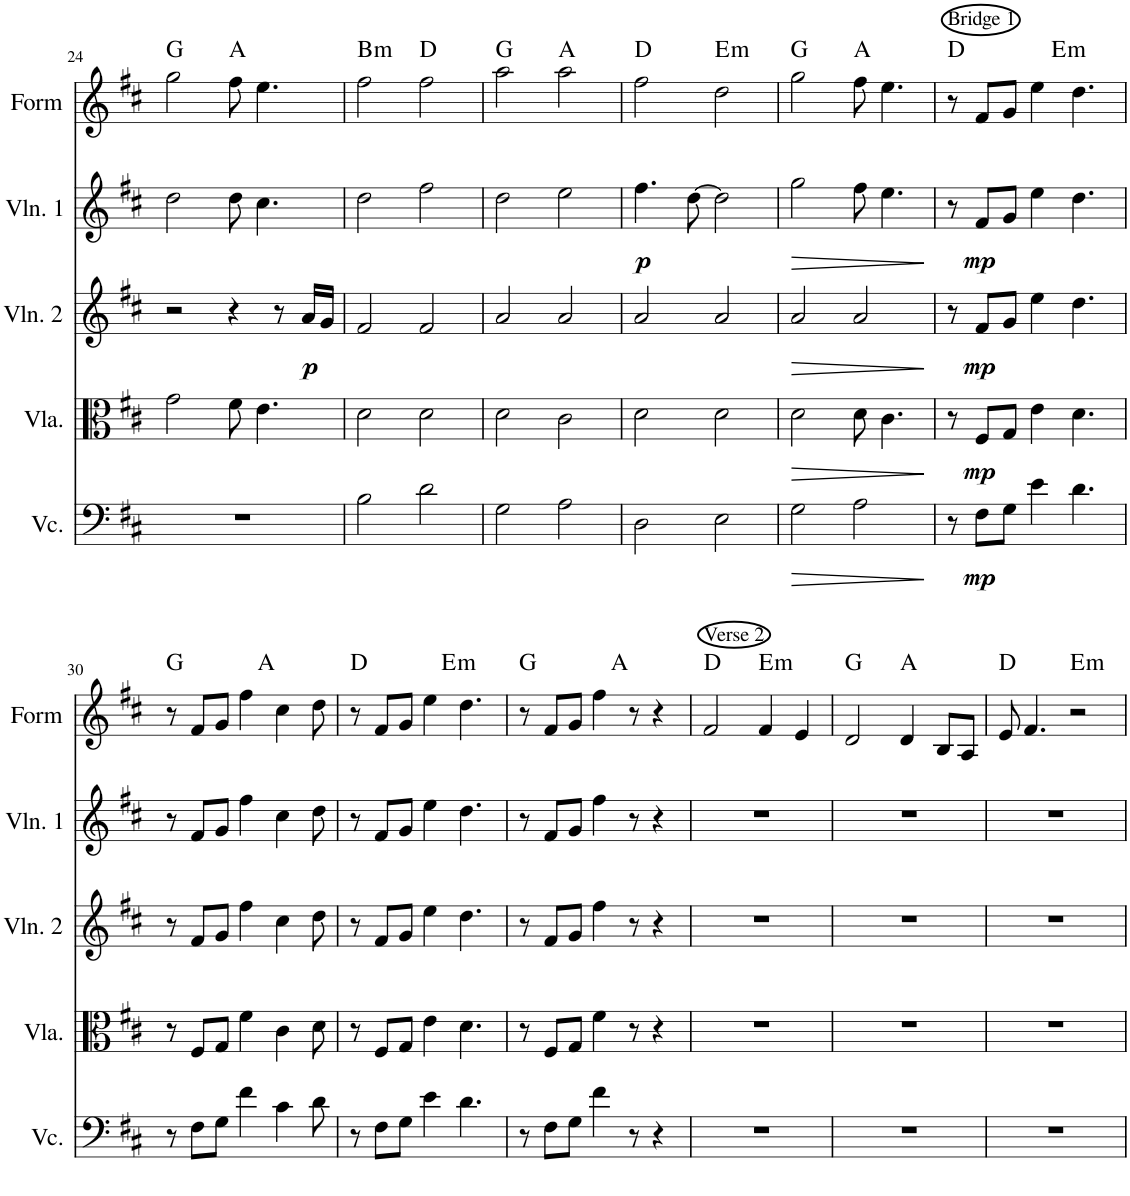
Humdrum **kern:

**kern	**dynam	**kern	**dynam	**kern	**dynam	**kern	**dynam	**kern	**harte
*part5	*part5	*part4	*part4	*part3	*part3	*part2	*part2	*part1	*part1
*staff5	*staff5	*staff4	*staff4	*staff3	*staff3	*staff2	*staff2	*staff1	*
*I"Violoncello	*	*I"Viola	*	*I"Violin 2	*	*I"Violin 1	*	*I"Form	*
*I'Vc.	*	*I'Vla.	*	*I'Vln. 2	*	*I'Vln. 1	*	*I'Form	*
!!LO:PB:g=z
*clefF4	*	*clefC3	*	*clefG2	*	*clefG2	*	*clefG2	*
*k[f#c#]	*	*k[f#c#]	*	*k[f#c#]	*	*k[f#c#]	*	*k[f#c#]	*
*M4/4	*	*M4/4	*	*M4/4	*	*M4/4	*	*M4/4	*
=24	=24	=24	=24	=24	=24	=24	=24	=24	=24
1r	.	2g\	.	2r	.	2dd\	.	2gg\	G:maj
.	.	8f#\	.	4r	.	8dd\	.	8ff#\	A:maj
.	.	4.e\	.	.	.	4.cc#\	.	4.ee\	.
.	.	.	.	8r	.	.	.	.	.
!	!	!	!	!	!LO:DY:b	!	!	!	!
.	.	.	.	16a/LL	p	.	.	.	.
.	.	.	.	16g/JJ	.	.	.	.	.
=25	=25	=25	=25	=25	=25	=25	=25	=25	=25
!	!	!	!	!	!	!	!	!	!LO:H:kt=m
2B\	.	2d\	.	2f#/	.	2dd\	.	2ff#\	B:min
2d\	.	2d\	.	2f#/	.	2ff#\	.	2ff#\	D:maj
=26	=26	=26	=26	=26	=26	=26	=26	=26	=26
2G\	.	2d\	.	2a/	.	2dd\	.	2aa\	G:maj
2A\	.	2c#\	.	2a/	.	2ee\	.	2aa\	A:maj
=27	=27	=27	=27	=27	=27	=27	=27	=27	=27
!	!	!	!	!	!	!	!LO:DY:b	!	!
2D\	.	2d\	.	2a/	.	4.ff#\	p	2ff#\	D:maj
.	.	.	.	.	.	[8dd\	.	.	.
!	!	!	!	!	!	!	!	!	!LO:H:kt=m
2E\	.	2d\	.	2a/	.	2dd\]	.	2dd\	E:min
=28	=28	=28	=28	=28	=28	=28	=28	=28	=28
!	!LO:HP:b	!	!LO:HP:b	!	!LO:HP:b	!	!LO:HP:b	!	!
2G\	>	2d\	>	2a/	>	2gg\	>	2gg\	G:maj
2A\	.	8d\	.	2a/	.	8ff#\	.	8ff#\	A:maj
.	.	4.c#\	.	.	.	4.ee\	.	4.ee\	.
.	]	.	]	.	]	.	]	.	.
=29	=29	=29	=29	=29	=29	=29	=29	=29	=29
!	!	!	!	!	!	!	!	!LO:TX:a:t=Bridge 1	!
*	*	*	*	*	*	*	*	*^	*
8r	.	8r	.	8r	.	8r	.	8r	2ryy	D:maj
!	!LO:DY:b	!	!LO:DY:b	!	!LO:DY:b	!	!LO:DY:b	!	!	!
8F#\L	mp	8F#/L	mp	8f#/L	mp	8f#/L	mp	8f#/L	.	.
8G\J	.	8G/J	.	8g/J	.	8g/J	.	8g/J	.	.
4e\	.	4e\	.	4ee\	.	4ee\	.	4ee\	.	.
!	!	!	!	!	!	!	!	!	!	!LO:H:kt=m
.	.	.	.	.	.	.	.	.	2ryy	E:min
4.d\	.	4.d\	.	4.dd\	.	4.dd\	.	4.dd\	.	.
!!LO:LB:g=z	!!
=30	=30	=30	=30	=30	=30	=30	=30	=30	=30	=30
8r	.	8r	.	8r	.	8r	.	8r	2ryy	G:maj
8F#\L	.	8F#/L	.	8f#/L	.	8f#/L	.	8f#/L	.	.
8G\J	.	8G/J	.	8g/J	.	8g/J	.	8g/J	.	.
4f#\	.	4f#\	.	4ff#\	.	4ff#\	.	4ff#\	.	.
.	.	.	.	.	.	.	.	.	2ryy	A:maj
4c#\	.	4c#\	.	4cc#\	.	4cc#\	.	4cc#\	.	.
8d\	.	8d\	.	8dd\	.	8dd\	.	8dd\	.	.
=31	=31	=31	=31	=31	=31	=31	=31	=31	=31	=31
8r	.	8r	.	8r	.	8r	.	8r	2ryy	D:maj
8F#\L	.	8F#/L	.	8f#/L	.	8f#/L	.	8f#/L	.	.
8G\J	.	8G/J	.	8g/J	.	8g/J	.	8g/J	.	.
4e\	.	4e\	.	4ee\	.	4ee\	.	4ee\	.	.
!	!	!	!	!	!	!	!	!	!	!LO:H:kt=m
.	.	.	.	.	.	.	.	.	2ryy	E:min
4.d\	.	4.d\	.	4.dd\	.	4.dd\	.	4.dd\	.	.
=32	=32	=32	=32	=32	=32	=32	=32	=32	=32	=32
8r	.	8r	.	8r	.	8r	.	8r	2ryy	G:maj
8F#\L	.	8F#/L	.	8f#/L	.	8f#/L	.	8f#/L	.	.
8G\J	.	8G/J	.	8g/J	.	8g/J	.	8g/J	.	.
4f#\	.	4f#\	.	4ff#\	.	4ff#\	.	4ff#\	.	.
.	.	.	.	.	.	.	.	.	2ryy	A:maj
8r	.	8r	.	8r	.	8r	.	8r	.	.
4r	.	4r	.	4r	.	4r	.	4r	.	.
=33	=33	=33	=33	=33	=33	=33	=33	=33	=33	=33
!	!	!	!	!	!	!	!	!LO:TX:a:t=Verse 2	!	!
*	*	*	*	*	*	*	*	*v	*v	*
1r	.	1r	.	1r	.	1r	.	2f#/	D:maj
!	!	!	!	!	!	!	!	!	!LO:H:kt=m
.	.	.	.	.	.	.	.	4f#/	E:min
.	.	.	.	.	.	.	.	4e/	.
=34	=34	=34	=34	=34	=34	=34	=34	=34	=34
1r	.	1r	.	1r	.	1r	.	2d/	G:maj
.	.	.	.	.	.	.	.	4d/	A:maj
.	.	.	.	.	.	.	.	8B/L	.
.	.	.	.	.	.	.	.	8A/J	.
=35	=35	=35	=35	=35	=35	=35	=35	=35	=35
1r	.	1r	.	1r	.	1r	.	8e/	D:maj
.	.	.	.	.	.	.	.	4.f#/	.
!	!	!	!	!	!	!	!	!	!LO:H:kt=m
.	.	.	.	.	.	.	.	2r	E:min
=	=	=	=	=	=	=	=	=	=
*-	*-	*-	*-	*-	*-	*-	*-	*-	*-
